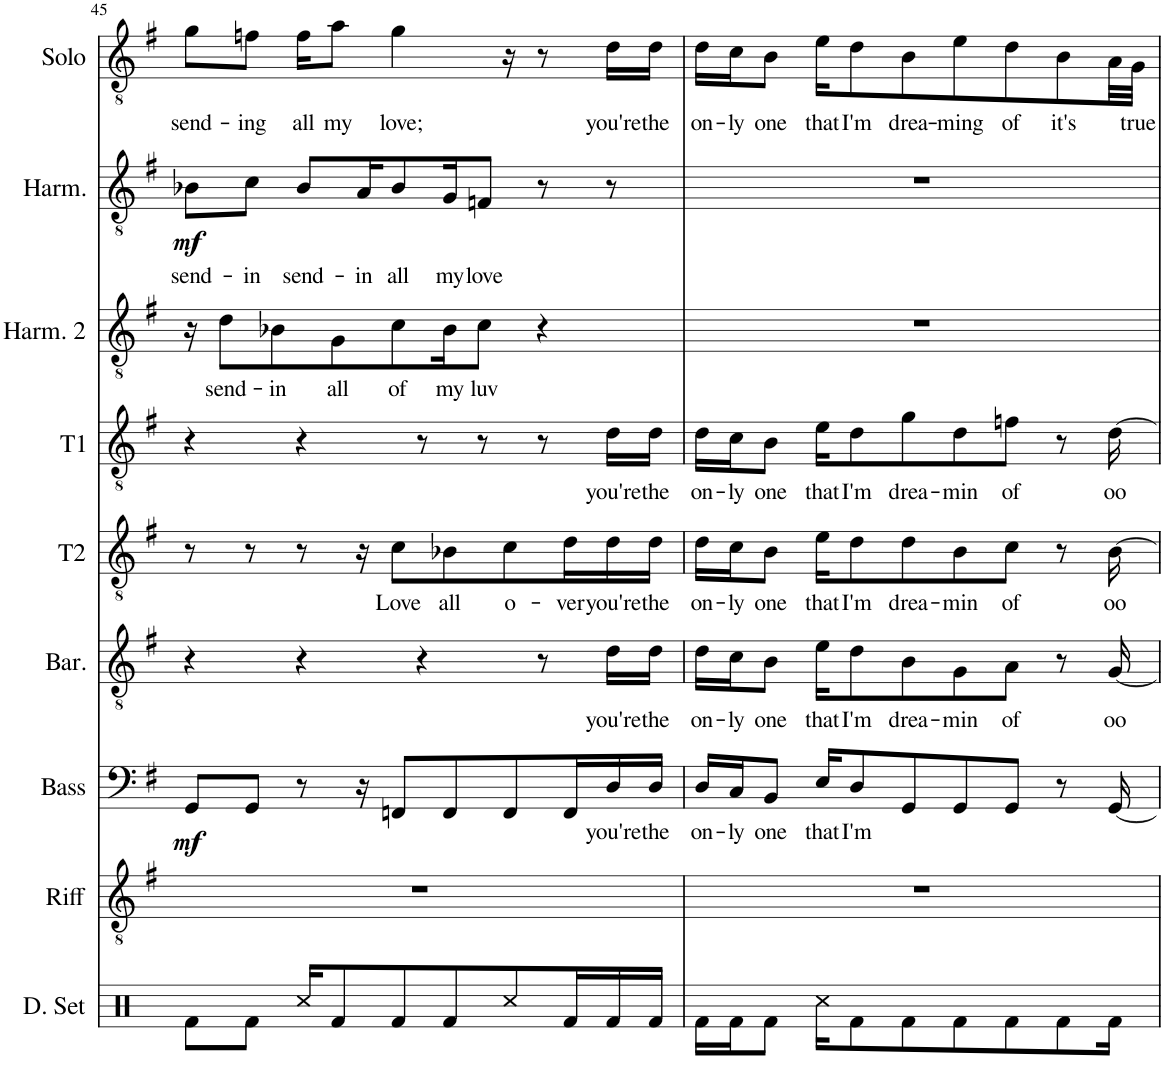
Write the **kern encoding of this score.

**kern	**kern	**kern	**text	**dynam	**kern	**text	**kern	**text	**kern	**text	**kern	**text	**kern	**text	**dynam	**kern	**text
*part9	*part8	*part7	*part7	*part7	*part6	*part6	*part5	*part5	*part4	*part4	*part3	*part3	*part2	*part2	*part2	*part1	*part1
*staff9	*staff8	*staff7	*staff7	*staff7	*staff6	*staff6	*staff5	*staff5	*staff4	*staff4	*staff3	*staff3	*staff2	*staff2	*staff2	*staff1	*staff1
*I"Drumset	*I"Riff	*I"Bass	*	*	*I"Baritone	*	*I"Tenor II	*	*I"Tenor I	*	*I"Harmony II	*	*I"Harmony I	*	*	*I"Solo	*
*I'D. Set	*I'Riff	*I'Bass	*	*	*I'Bar.	*	*I'T2	*	*I'T1	*	*I'Harm. 2	*	*I'Harm.	*	*	*I'Solo	*
!!LO:PB:g=z
*clefX	*clefGv2	*clefF4	*	*	*clefGv2	*	*clefGv2	*	*clefGv2	*	*clefGv2	*	*clefGv2	*	*	*clefGv2	*
*k[]	*k[f#]	*k[f#]	*	*	*k[f#]	*	*k[f#]	*	*k[f#]	*	*k[f#]	*	*k[f#]	*	*	*k[f#]	*
*M4/4	*M4/4	*M4/4	*	*	*M4/4	*	*M4/4	*	*M4/4	*	*M4/4	*	*M4/4	*	*	*M4/4	*
=45	=45	=45	=45	=45	=45	=45	=45	=45	=45	=45	=45	=45	=45	=45	=45	=45	=45
!	!	!	!	!LO:DY:b	!	!	!	!	!	!	!	!	!	!LO:LY:b	!LO:DY:b	!	!LO:LY:b
8Rf\L	1r	8GG/L	.	mf	4r	.	8r	.	4r	.	16r	.	8B-X\L	send-	mf	8g\L	send-
!	!	!	!	!	!	!	!	!	!	!	!	!LO:LY:b	!	!	!	!	!
.	.	.	.	.	.	.	.	.	.	.	8d\L	send-	.	.	.	.	.
!	!	!	!	!	!	!	!	!	!	!	!	!	!	!LO:LY:b	!	!	!LO:LY:b
8Rf\J	.	8GG/J	.	.	.	.	8r	.	.	.	.	.	8c\J	-in	.	8fn\J	-ing
!	!	!	!	!	!	!	!	!	!	!	!	!LO:LY:b	!	!	!	!	!
.	.	.	.	.	.	.	.	.	.	.	8B-X\	-in	.	.	.	.	.
!	!	!	!	!	!	!	!	!	!	!	!	!	!	!LO:LY:b	!	!	!LO:LY:b
16Rcc/KL	.	8r	.	.	4r	.	8r	.	4r	.	.	.	8B-/L	send-	.	16f\KL	all
!	!	!	!	!	!	!	!	!	!	!	!	!LO:LY:b	!	!	!	!	!LO:LY:b
8Rf/	.	.	.	.	.	.	.	.	.	.	8G\	all	.	.	.	8a\J	my
!	!	!	!	!	!	!	!	!	!	!	!	!	!	!LO:LY:b	!	!	!
.	.	16r	.	.	.	.	16r	.	.	.	.	.	16A/K	-in	.	.	.
!	!	!	!	!	!	!	!	!LO:LY:b	!	!	!	!LO:LY:b	!	!LO:LY:b	!	!	!LO:LY:b
8Rf/	.	8FFn/L	.	.	.	.	8c\L	Love	.	.	8c\	of	8B-/	all	.	4g\	love;
.	.	.	.	.	4r	.	.	.	8r	.	.	.	.	.	.	.	.
!	!	!	!	!	!	!	!	!LO:LY:b	!	!	!	!LO:LY:b	!	!LO:LY:b	!	!	!
8Rf/	.	8FF/	.	.	.	.	8B-X\	all	.	.	16B-\K	my	16G/K	my	.	.	.
!	!	!	!	!	!	!	!	!	!	!	!	!LO:LY:b	!	!LO:LY:b	!	!	!
.	.	.	.	.	.	.	.	.	8r	.	8c\J	luv	8Fn/J	love	.	.	.
!	!	!	!	!	!	!	!	!LO:LY:b	!	!	!	!	!	!	!	!	!
8Rcc/	.	8FF/	.	.	.	.	8c\	o-	.	.	.	.	.	.	.	16r	.
.	.	.	.	.	8r	.	.	.	8r	.	4r	.	8r	.	.	8r	.
!	!	!	!	!	!	!	!	!LO:LY:b	!	!	!	!	!	!	!	!	!
16Rf/L	.	16FF/L	.	.	.	.	16d\L	-ver	.	.	.	.	.	.	.	.	.
!	!	!	!LO:LY:b	!	!	!LO:LY:b	!	!LO:LY:b	!	!LO:LY:b	!	!	!	!	!	!	!LO:LY:b
16Rf/	.	16D/	you're	.	16d\LL	you're	16d\	you're	16d\LL	you're	.	.	8r	.	.	16d\LL	you're
!	!	!	!LO:LY:b	!	!	!LO:LY:b	!	!LO:LY:b	!	!LO:LY:b	!	!	!	!	!	!	!LO:LY:b
16Rf/JJ	.	16D/JJ	the	.	16d\JJ	the	16d\JJ	the	16d\JJ	the	.	.	.	.	.	16d\JJ	the
=46	=46	=46	=46	=46	=46	=46	=46	=46	=46	=46	=46	=46	=46	=46	=46	=46	=46
!	!	!	!LO:LY:b	!	!	!LO:LY:b	!	!LO:LY:b	!	!LO:LY:b	!	!	!	!	!	!	!LO:LY:b
16Rf\LL	1r	16D/LL	on-	.	16d\LL	on-	16d\LL	on-	16d\LL	on-	1r	.	1r	.	.	16d\LL	on-
!	!	!	!LO:LY:b	!	!	!LO:LY:b	!	!LO:LY:b	!	!LO:LY:b	!	!	!	!	!	!	!LO:LY:b
16Rf\J	.	16C/J	-ly	.	16c\J	-ly	16c\J	-ly	16c\J	-ly	.	.	.	.	.	16c\J	-ly
!	!	!	!LO:LY:b	!	!	!LO:LY:b	!	!LO:LY:b	!	!LO:LY:b	!	!	!	!	!	!	!LO:LY:b
8Rf\J	.	8BB/J	one	.	8B\J	one	8B\J	one	8B\J	one	.	.	.	.	.	8B\J	one
!	!	!	!LO:LY:b	!	!	!LO:LY:b	!	!LO:LY:b	!	!LO:LY:b	!	!	!	!	!	!	!LO:LY:b
16Rcc\KL	.	16E/KL	that	.	16e\KL	that	16e\KL	that	16e\KL	that	.	.	.	.	.	16e\KL	that
!	!	!	!LO:LY:b	!	!	!LO:LY:b	!	!LO:LY:b	!	!LO:LY:b	!	!	!	!	!	!	!LO:LY:b
8Rf\	.	8D/	I'm	.	8d\	I'm	8d\	I'm	8d\	I'm	.	.	.	.	.	8d\	I'm
!	!	!	!	!	!	!LO:LY:b	!	!LO:LY:b	!	!LO:LY:b	!	!	!	!	!	!	!LO:LY:b
8Rf\	.	8GG/	.	.	8B\	drea-	8d\	drea-	8g\	drea-	.	.	.	.	.	8B\	drea-
!	!	!	!	!	!	!LO:LY:b	!	!LO:LY:b	!	!LO:LY:b	!	!	!	!	!	!	!LO:LY:b
8Rf\	.	8GG/	.	.	8G\	-min	8B\	-min	8d\	-min	.	.	.	.	.	8e\	-ming
!	!	!	!	!	!	!LO:LY:b	!	!LO:LY:b	!	!LO:LY:b	!	!	!	!	!	!	!LO:LY:b
8Rf\	.	8GG/J	.	.	8A\J	of	8c\J	of	8fn\J	of	.	.	.	.	.	8d\	of
!	!	!	!	!	!	!	!	!	!	!	!	!	!	!	!	!	!LO:LY:b
8Rf\	.	8r	.	.	8r	.	8r	.	8r	.	.	.	.	.	.	8B\	it's
!	!	!	!	!	!	!LO:LY:b	!	!LO:LY:b	!	!LO:LY:b	!	!	!	!	!	!	!
16Rf\Jk	.	[16GG/	.	.	[16G/	oo	[16B\	oo	[16d\	oo	.	.	.	.	.	32A\LL	.
!	!	!	!	!	!	!	!	!	!	!	!	!	!	!	!	!	!LO:LY:b
.	.	.	.	.	.	.	.	.	.	.	.	.	.	.	.	32G\JJJ	true
=	=	=	=	=	=	=	=	=	=	=	=	=	=	=	=	=	=
*-	*-	*-	*-	*-	*-	*-	*-	*-	*-	*-	*-	*-	*-	*-	*-	*-	*-
